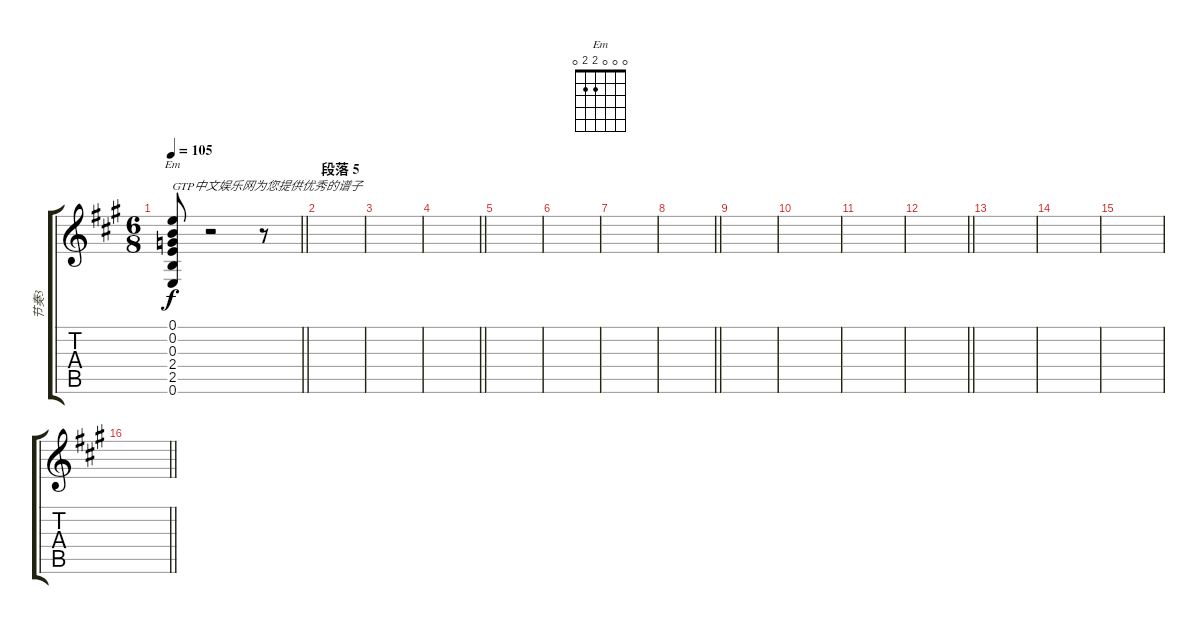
\track ("节奏3" "节奏3") {instrument distortionguitar}
\staff {score tabs}
\tuning (E4 B3 G3 D3 A2 E2) {hide}
\chord ("Em" 0 0 0 2 2 0)
\ts (6 8)
\tempo 105
\clef g2
\barLineRight lightlight
\ks a
(0.1 0.2 0.3 2.4 2.5 0.6).8{ch "Em" txt "GTP中文娱乐网为您提供优秀的谱子" dy f} r.2 r.8 |
\section ("" "段落 5")
|
|
\barLineRight lightlight
|
|
|
|
\barLineRight lightlight
|
|
|
|
\barLineRight lightlight
|
|
|
|
\barLineRight lightlight
